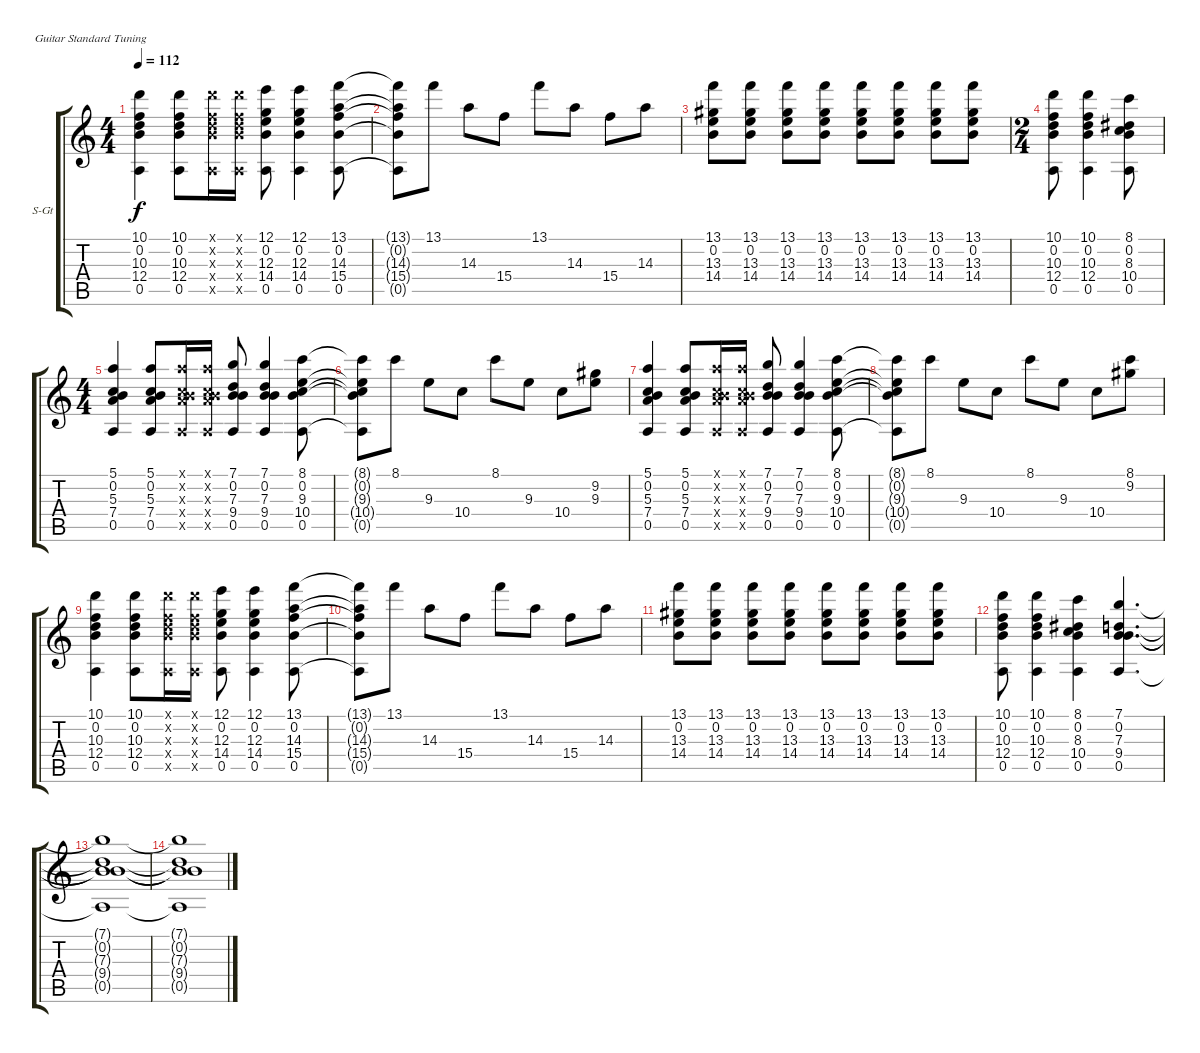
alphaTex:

\bracketExtendMode groupsimilarinstruments
\firstSystemTrackNameOrientation horizontal
\otherSystemsTrackNameOrientation horizontal
\track ("guitar clean (Artur Potemkin)" "S-Gt") {instrument acousticguitarsteel}
\staff {score tabs}
\tuning (E4 B3 G3 D3 A2 E2)
\ts (4 4)
\tempo 112
\clef g2
\ks aminor
(10.1 0.2 10.3 12.4 0.5).4{dy f} (10.1 0.2 10.3 12.4 0.5).8 (10.1{x} 0.2{x} 10.3{x} 12.4{x} 0.5{x}).16 (10.1{x} 0.2{x} 10.3{x} 12.4{x} 0.5{x}).16 (12.1 0.2 12.3 14.4 0.5).8 (12.1 0.2 12.3 14.4 0.5).4 (13.1 0.2 14.3 15.4 0.5).8 |
(13.1{t} 0.2{t} 14.3{t} 15.4{t} 0.5{t}).8 13.1.8 14.3.8 15.4.8 13.1.8 14.3.8 15.4.8 14.3.8 |
(13.1 13.3 14.4 0.2).8 (13.3 14.4 13.1 0.2).8 (14.4 13.1 13.3 0.2).8 (13.1 13.3 14.4 0.2).8 (13.3 13.1 14.4 0.2).8 (14.4 13.1 13.3 0.2).8 (13.1 13.3 14.4 0.2).8 (13.3 13.1 14.4 0.2).8 |
\ts (2 4)
\beaming (8 2 2 2 2)
(10.1 0.2 10.3 12.4 0.5).8 (10.1 0.2 10.3 12.4 0.5).4 (8.1 0.2 8.3 10.4 0.5).8 |
\ts (4 4)
\beaming (8 2 2 2 2)
(5.1 0.2 5.3 7.4 0.5).4 (5.1 0.2 5.3 7.4 0.5).8 (5.1{x} 0.2{x} 5.3{x} 7.4{x} 0.5{x}).16 (5.1{x} 0.2{x} 5.3{x} 7.4{x} 0.5{x}).16 (7.1 0.2 7.3 9.4 0.5).8 (7.1 0.2 7.3 9.4 0.5).4 (8.1 0.2 9.3 10.4 0.5).8 |
(8.1{t} 0.2{t} 9.3{t} 10.4{t} 0.5{t}).8 8.1.8 9.3.8 10.4.8 8.1.8 9.3.8 10.4.8 (9.2 9.3).8 |
(5.1 0.2 5.3 7.4 0.5).4 (5.1 0.2 5.3 7.4 0.5).8 (5.1{x} 0.2{x} 5.3{x} 7.4{x} 0.5{x}).16 (5.1{x} 0.2{x} 5.3{x} 7.4{x} 0.5{x}).16 (7.1 0.2 7.3 9.4 0.5).8 (7.1 0.2 7.3 9.4 0.5).4 (8.1 0.2 9.3 10.4 0.5).8 |
(8.1{t} 0.2{t} 9.3{t} 10.4{t} 0.5{t}).8 8.1.8 9.3.8 10.4.8 8.1.8 9.3.8 10.4.8 (8.1 9.2).8 |
(10.1 0.2 10.3 12.4 0.5).4 (10.1 0.2 10.3 12.4 0.5).8 (10.1{x} 0.2{x} 10.3{x} 12.4{x} 0.5{x}).16 (10.1{x} 0.2{x} 10.3{x} 12.4{x} 0.5{x}).16 (12.1 0.2 12.3 14.4 0.5).8 (12.1 0.2 12.3 14.4 0.5).4 (13.1 0.2 14.3 15.4 0.5).8 |
(13.1{t} 0.2{t} 14.3{t} 15.4{t} 0.5{t}).8 13.1.8 14.3.8 15.4.8 13.1.8 14.3.8 15.4.8 14.3.8 |
(13.1 13.3 14.4 0.2).8 (13.3 14.4 13.1 0.2).8 (14.4 13.1 13.3 0.2).8 (13.1 13.3 14.4 0.2).8 (13.3 13.1 14.4 0.2).8 (14.4 13.1 13.3 0.2).8 (13.1 13.3 14.4 0.2).8 (13.3 13.1 14.4 0.2).8 |
(10.1 0.2 10.3 12.4 0.5).8 (10.1 0.2 10.3 12.4 0.5).4 (8.1 0.2 8.3 10.4 0.5).4 (7.1 0.2 7.3 9.4 0.5).4{d} |
(7.1{t} 0.2{t} 7.3{t} 9.4{t} 0.5{t}).1 |
(7.1{t} 0.2{t} 7.3{t} 9.4{t} 0.5{t}).1
